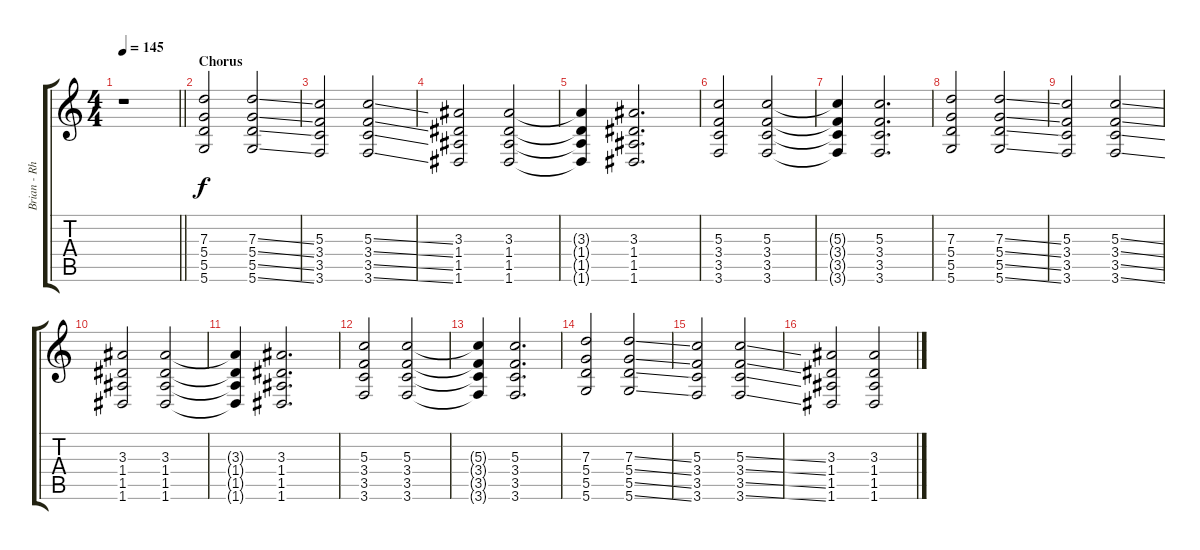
\track ("Brian - Rhythm Guitar" "Brian - Rh") {instrument electricguitarjazz}
\staff {score tabs}
\tuning (E4 B3 G3 D3 A2 D2) {hide}
\ts (4 4)
\tempo 145
\clef g2
\barLineRight lightlight
\ks c
r.1{dy f} |
\section ("" "Chorus")
(7.3 5.4 5.5 5.6).2 (7.3{ss} 5.4{ss} 5.5{ss} 5.6{ss}).2 |
(5.3 3.4 3.5 3.6).2 (5.3{ss} 3.4{ss} 3.5{ss} 3.6{ss}).2 |
(3.3 1.4 1.5 1.6).2 (3.3 1.4 1.5 1.6).2 |
(3.3{t} 1.4{t} 1.5{t} 1.6{t}).4 (3.3 1.4 1.5 1.6).2{d} |
(5.3 3.4 3.5 3.6).2 (5.3 3.4 3.5 3.6).2 |
(5.3{t} 3.4{t} 3.5{t} 3.6{t}).4 (5.3 3.4 3.5 3.6).2{d} |
(7.3 5.4 5.5 5.6).2 (7.3{ss} 5.4{ss} 5.5{ss} 5.6{ss}).2 |
(5.3 3.4 3.5 3.6).2 (5.3{ss} 3.4{ss} 3.5{ss} 3.6{ss}).2 |
(3.3 1.4 1.5 1.6).2 (3.3 1.4 1.5 1.6).2 |
(3.3{t} 1.4{t} 1.5{t} 1.6{t}).4 (3.3 1.4 1.5 1.6).2{d} |
(5.3 3.4 3.5 3.6).2 (5.3 3.4 3.5 3.6).2 |
(5.3{t} 3.4{t} 3.5{t} 3.6{t}).4 (5.3 3.4 3.5 3.6).2{d} |
(7.3 5.4 5.5 5.6).2 (7.3{ss} 5.4{ss} 5.5{ss} 5.6{ss}).2 |
(5.3 3.4 3.5 3.6).2 (5.3{ss} 3.4{ss} 3.5{ss} 3.6{ss}).2 |
(3.3 1.4 1.5 1.6).2 (3.3 1.4 1.5 1.6).2
